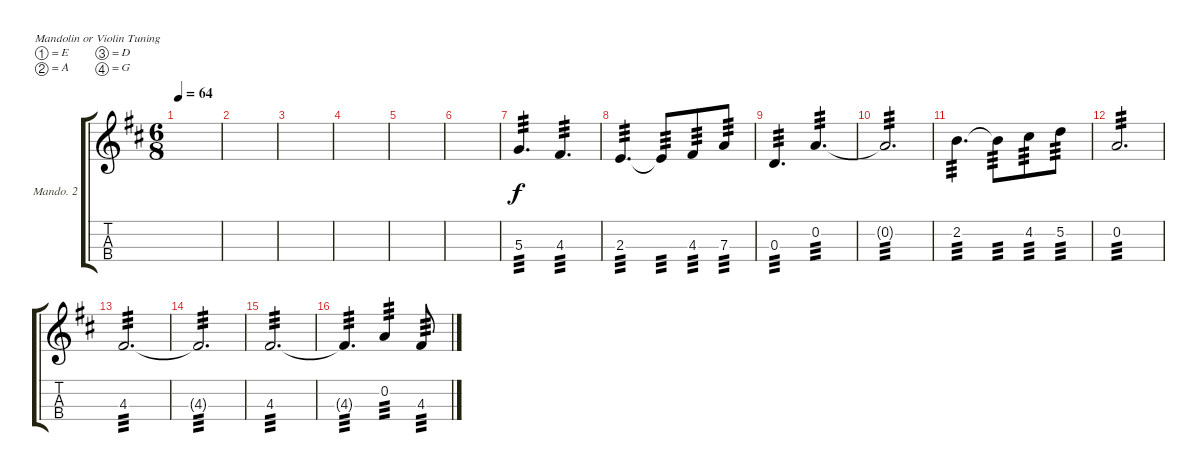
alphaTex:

\defaultSystemsLayout 4
\bracketExtendMode groupsimilarinstruments
\firstSystemTrackNameOrientation horizontal
\otherSystemsTrackNameOrientation horizontal
\track ("Mandolin 2" "Mando. 2") {instrument acousticguitarsteel}
\staff {score tabs}
\tuning (E5 A4 D4 G3)
\displaytranspose 0
\ts (6 8)
\tempo 64
\clef g2
\scale
0.333333
\ks d
|
\scale
0.333333 |
\scale
0.333333 |
\scale
0.333333 |
\scale
0.333333 |
\scale
0.333333 |
\scale
0.333333 5.3.4{d tp 3} 4.3.4{d tp 3} |
2.3.4{d tp 3} 2.3{t}.8{tp 3} 4.3.8{tp 3} 7.3.8{tp 3} |
0.3.4{d tp 3} 0.2.4{d tp 3} |
0.2{t}.2{d tp 3} |
2.2.4{d tp 3} 2.2{t}.8{tp 3} 4.2.8{tp 3} 5.2.8{tp 3} |
0.2.2{d tp 3} |
4.3.2{d tp 3} |
4.3{t}.2{d tp 3} |
4.3.2{d tp 3} |
4.3{t}.4{d tp 3} 0.2.4{tp 3} 4.3.8{tp 3}
